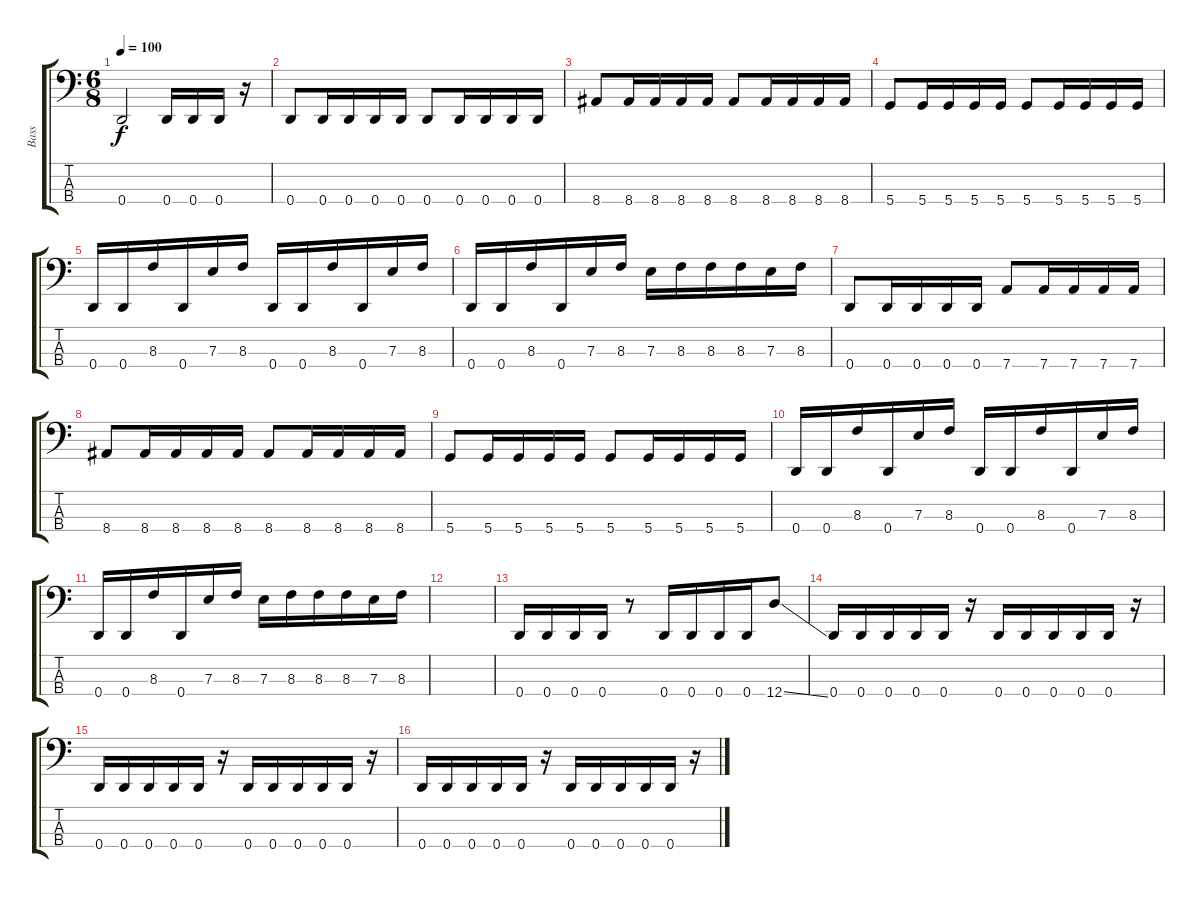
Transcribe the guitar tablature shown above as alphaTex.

\track ("Bass" "Bass") {instrument electricbasspick}
\staff {score tabs}
\tuning (G2 D2 A1 D1) {hide}
\ts (6 8)
\tempo 100
\clef f4
\ks c
0.4{t}.2{dy f} 0.4.16 0.4.16 0.4.16 r.16 |
0.4.8 0.4.16 0.4.16 0.4.16 0.4.16 0.4.8 0.4.16 0.4.16 0.4.16 0.4.16 |
8.4.8 8.4.16 8.4.16 8.4.16 8.4.16 8.4.8 8.4.16 8.4.16 8.4.16 8.4.16 |
5.4.8 5.4.16 5.4.16 5.4.16 5.4.16 5.4.8 5.4.16 5.4.16 5.4.16 5.4.16 |
0.4.16 0.4.16 8.3.16 0.4.16 7.3.16 8.3.16 0.4.16 0.4.16 8.3.16 0.4.16 7.3.16 8.3.16 |
0.4.16 0.4.16 8.3.16 0.4.16 7.3.16 8.3.16 7.3.16 8.3.16 8.3.16 8.3.16 7.3.16 8.3.16 |
0.4.8 0.4.16 0.4.16 0.4.16 0.4.16 7.4.8 7.4.16 7.4.16 7.4.16 7.4.16 |
8.4.8 8.4.16 8.4.16 8.4.16 8.4.16 8.4.8 8.4.16 8.4.16 8.4.16 8.4.16 |
5.4.8 5.4.16 5.4.16 5.4.16 5.4.16 5.4.8 5.4.16 5.4.16 5.4.16 5.4.16 |
0.4.16 0.4.16 8.3.16 0.4.16 7.3.16 8.3.16 0.4.16 0.4.16 8.3.16 0.4.16 7.3.16 8.3.16 |
0.4.16 0.4.16 8.3.16 0.4.16 7.3.16 8.3.16 7.3.16 8.3.16 8.3.16 8.3.16 7.3.16 8.3.16 |
|
0.4.16 0.4.16 0.4.16 0.4.16 r.8 0.4.16 0.4.16 0.4.16 0.4.16 12.4{ss}.8 |
0.4.16 0.4.16 0.4.16 0.4.16 0.4.16 r.16 0.4.16 0.4.16 0.4.16 0.4.16 0.4.16 r.16 |
0.4.16 0.4.16 0.4.16 0.4.16 0.4.16 r.16 0.4.16 0.4.16 0.4.16 0.4.16 0.4.16 r.16 |
0.4.16 0.4.16 0.4.16 0.4.16 0.4.16 r.16 0.4.16 0.4.16 0.4.16 0.4.16 0.4.16 r.16
